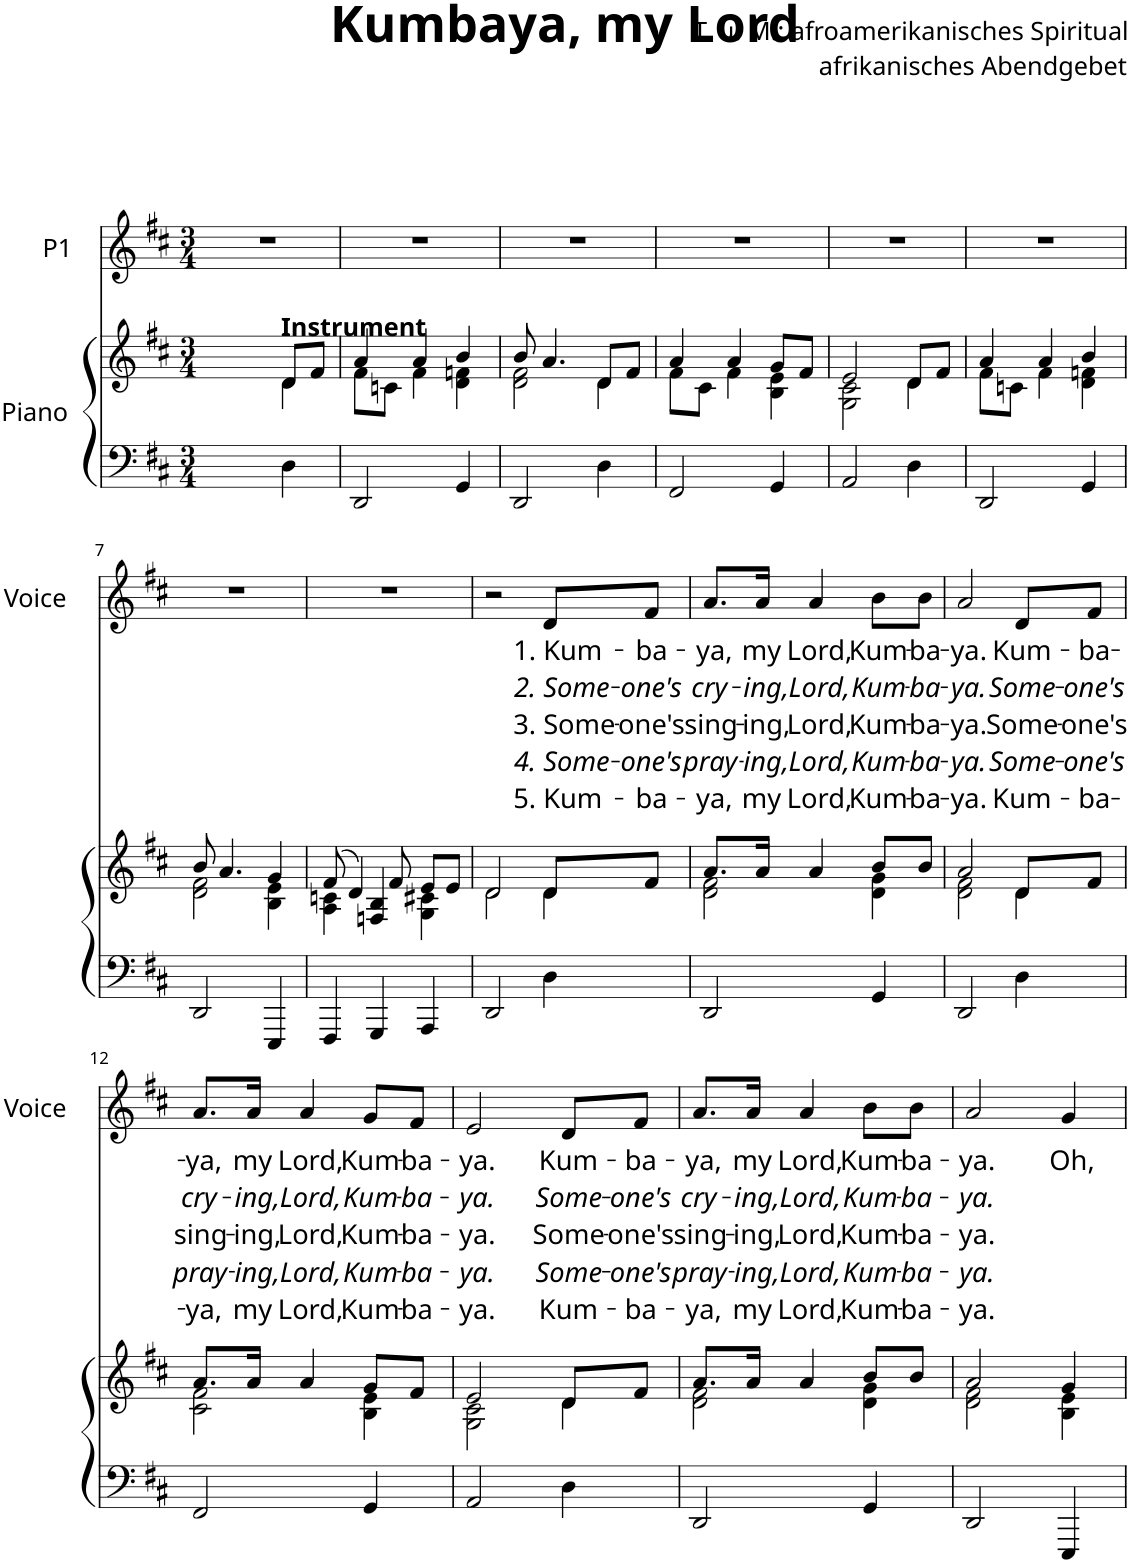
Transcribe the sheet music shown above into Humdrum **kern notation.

**kern	**kern	**kern	**text	**text	**text	**text	**text
*part2	*part2	*part1	*part1	*part1	*part1	*part1	*part1
*staff3	*staff2	*staff1	*staff1	*staff1	*staff1	*staff1	*staff1
*I"Piano	*	*I"P1	*	*	*	*	*
*I'Pno.	*	*	*	*	*	*	*
*clefF4	*clefG2	*clefG2	*	*	*	*	*
*k[f#c#]	*k[f#c#]	*k[f#c#]	*	*	*	*	*
*D:	*D:	*D:	*	*	*	*	*
*M3/4	*M3/4	*M3/4	*	*	*	*	*
=1	=1	=1	=1	=1	=1	=1	=1
*	*^	*	*	*	*	*	*
2ryy	2ryy	2ryy	2.r	.	.	.	.	.
!	!LO:TX:a:B:t=Instrument	!	!	!	!	!	!	!
4D\	8d/L	4d\	.	.	.	.	.	.
.	8f#/J	.	.	.	.	.	.	.
=2	=2	=2	=2	=2	=2	=2	=2	=2
2DD/	4a/	8f#\L	2.r	.	.	.	.	.
.	.	8cn\J	.	.	.	.	.	.
.	4a/	4f#\	.	.	.	.	.	.
4GG/	4b/	4d\ 4fn\	.	.	.	.	.	.
=3	=3	=3	=3	=3	=3	=3	=3	=3
2DD/	8b/	2d\ 2f#\	2.r	.	.	.	.	.
.	4.a/	.	.	.	.	.	.	.
4D\	8d/L	4d\	.	.	.	.	.	.
.	8f#/J	.	.	.	.	.	.	.
=4	=4	=4	=4	=4	=4	=4	=4	=4
2FF#/	4a/	8f#\L	2.r	.	.	.	.	.
.	.	8c#\J	.	.	.	.	.	.
.	4a/	4f#\	.	.	.	.	.	.
4GG/	8g/L	4B\ 4e\	.	.	.	.	.	.
.	8f#/J	.	.	.	.	.	.	.
=5	=5	=5	=5	=5	=5	=5	=5	=5
2AA/	2e/	2G\ 2c#\	2.r	.	.	.	.	.
4D\	8d/L	4d\	.	.	.	.	.	.
.	8f#/J	.	.	.	.	.	.	.
=6	=6	=6	=6	=6	=6	=6	=6	=6
2DD/	4a/	8f#\L	2.r	.	.	.	.	.
.	.	8cn\J	.	.	.	.	.	.
.	4a/	4f#\	.	.	.	.	.	.
4GG/	4b/	4d\ 4fn\	.	.	.	.	.	.
!!LO:LB:g=z
=7	=7	=7	=7	=7	=7	=7	=7	=7
2DD/	8b/	2d\ 2f#\	2.r	.	.	.	.	.
.	4.a/	.	.	.	.	.	.	.
4EEE/	4g/	4B\ 4e\	.	.	.	.	.	.
=8	=8	=8	=8	=8	=8	=8	=8	=8
4FFF#/	(8f#/	4A\ 4cn\	2.r	.	.	.	.	.
.	4d/)	.	.	.	.	.	.	.
4GGG/	.	4Fn/ 4B/	.	.	.	.	.	.
.	8f#/	.	.	.	.	.	.	.
4AAA/	8e/L	4G\ 4c#X\	.	.	.	.	.	.
.	8e/J	.	.	.	.	.	.	.
=9	=9	=9	=9	=9	=9	=9	=9	=9
2DD/	2d/	2d\	2r	.	.	.	.	.
!	!	!	!	!LO:LY:b	!LO:LY:b	!LO:LY:b	!LO:LY:b	!LO:LY:b
4D\	8d/L	4d\	8d/L	1. Kum-	2. Some-	3. Some-	4. Some-	5. Kum-
!	!	!	!	!LO:LY:b	!LO:LY:b	!LO:LY:b	!LO:LY:b	!LO:LY:b
.	8f#/J	.	8f#/J	-ba-	-one's	-one's	-one's	-ba-
=10	=10	=10	=10	=10	=10	=10	=10	=10
!	!	!	!	!LO:LY:b	!LO:LY:b	!LO:LY:b	!LO:LY:b	!LO:LY:b
2DD/	8.a/L	2d\ 2f#\	8.a/L	-ya,	cry-	sing-	pray-	-ya,
!	!	!	!	!LO:LY:b	!LO:LY:b	!LO:LY:b	!LO:LY:b	!LO:LY:b
.	16a/Jk	.	16a/Jk	my	-ing,	-ing,	-ing,	my
!	!	!	!	!LO:LY:b	!LO:LY:b	!LO:LY:b	!LO:LY:b	!LO:LY:b
.	4a/	.	4a/	Lord,	Lord,	Lord,	Lord,	Lord,
!	!	!	!	!LO:LY:b	!LO:LY:b	!LO:LY:b	!LO:LY:b	!LO:LY:b
4GG/	8b/L	4d\ 4g\	8b\L	Kum-	Kum-	Kum-	Kum-	Kum-
!	!	!	!	!LO:LY:b	!LO:LY:b	!LO:LY:b	!LO:LY:b	!LO:LY:b
.	8b/J	.	8b\J	-ba-	-ba-	-ba-	-ba-	-ba-
=11	=11	=11	=11	=11	=11	=11	=11	=11
!	!	!	!	!LO:LY:b	!LO:LY:b	!LO:LY:b	!LO:LY:b	!LO:LY:b
2DD/	2a/	2d\ 2f#\	2a/	-ya.	-ya.	-ya.	-ya.	-ya.
!	!	!	!	!LO:LY:b	!LO:LY:b	!LO:LY:b	!LO:LY:b	!LO:LY:b
4D\	8d/L	4d\	8d/L	Kum-	Some-	Some-	Some-	Kum-
!	!	!	!	!LO:LY:b	!LO:LY:b	!LO:LY:b	!LO:LY:b	!LO:LY:b
.	8f#/J	.	8f#/J	-ba-	-one's	-one's	-one's	-ba-
!!LO:LB:g=z
=12	=12	=12	=12	=12	=12	=12	=12	=12
!	!	!	!	!LO:LY:b	!LO:LY:b	!LO:LY:b	!LO:LY:b	!LO:LY:b
2FF#/	8.a/L	2c#\ 2f#\	8.a/L	-ya,	cry-	sing-	pray-	-ya,
!	!	!	!	!LO:LY:b	!LO:LY:b	!LO:LY:b	!LO:LY:b	!LO:LY:b
.	16a/Jk	.	16a/Jk	my	-ing,	-ing,	-ing,	my
!	!	!	!	!LO:LY:b	!LO:LY:b	!LO:LY:b	!LO:LY:b	!LO:LY:b
.	4a/	.	4a/	Lord,	Lord,	Lord,	Lord,	Lord,
!	!	!	!	!LO:LY:b	!LO:LY:b	!LO:LY:b	!LO:LY:b	!LO:LY:b
4GG/	8g/L	4B\ 4e\	8g/L	Kum-	Kum-	Kum-	Kum-	Kum-
!	!	!	!	!LO:LY:b	!LO:LY:b	!LO:LY:b	!LO:LY:b	!LO:LY:b
.	8f#/J	.	8f#/J	-ba-	-ba-	-ba-	-ba-	-ba-
=13	=13	=13	=13	=13	=13	=13	=13	=13
!	!	!	!	!LO:LY:b	!LO:LY:b	!LO:LY:b	!LO:LY:b	!LO:LY:b
2AA/	2e/	2G\ 2c#\	2e/	-ya.	-ya.	-ya.	-ya.	-ya.
!	!	!	!	!LO:LY:b	!LO:LY:b	!LO:LY:b	!LO:LY:b	!LO:LY:b
4D\	8d/L	4d\	8d/L	Kum-	Some-	Some-	Some-	Kum-
!	!	!	!	!LO:LY:b	!LO:LY:b	!LO:LY:b	!LO:LY:b	!LO:LY:b
.	8f#/J	.	8f#/J	-ba-	-one's	-one's	-one's	-ba-
=14	=14	=14	=14	=14	=14	=14	=14	=14
!	!	!	!	!LO:LY:b	!LO:LY:b	!LO:LY:b	!LO:LY:b	!LO:LY:b
2DD/	8.a/L	2d\ 2f#\	8.a/L	-ya,	cry-	sing-	pray-	-ya,
!	!	!	!	!LO:LY:b	!LO:LY:b	!LO:LY:b	!LO:LY:b	!LO:LY:b
.	16a/Jk	.	16a/Jk	my	-ing,	-ing,	-ing,	my
!	!	!	!	!LO:LY:b	!LO:LY:b	!LO:LY:b	!LO:LY:b	!LO:LY:b
.	4a/	.	4a/	Lord,	Lord,	Lord,	Lord,	Lord,
!	!	!	!	!LO:LY:b	!LO:LY:b	!LO:LY:b	!LO:LY:b	!LO:LY:b
4GG/	8b/L	4d\ 4g\	8b\L	Kum-	Kum-	Kum-	Kum-	Kum-
!	!	!	!	!LO:LY:b	!LO:LY:b	!LO:LY:b	!LO:LY:b	!LO:LY:b
.	8b/J	.	8b\J	-ba-	-ba-	-ba-	-ba-	-ba-
=15	=15	=15	=15	=15	=15	=15	=15	=15
!	!	!	!	!LO:LY:b	!LO:LY:b	!LO:LY:b	!LO:LY:b	!LO:LY:b
2DD/	2a/	2d\ 2f#\	2a/	-ya.	-ya.	-ya.	-ya.	-ya.
!	!	!	!	!LO:LY:b	!	!	!	!
4EEE/	4g/	4B\ 4e\	4g/	Oh,	.	.	.	.
*	*v	*v	*	*	*	*	*	*
=	=	=	=	=	=	=	=
*-	*-	*-	*-	*-	*-	*-	*-
